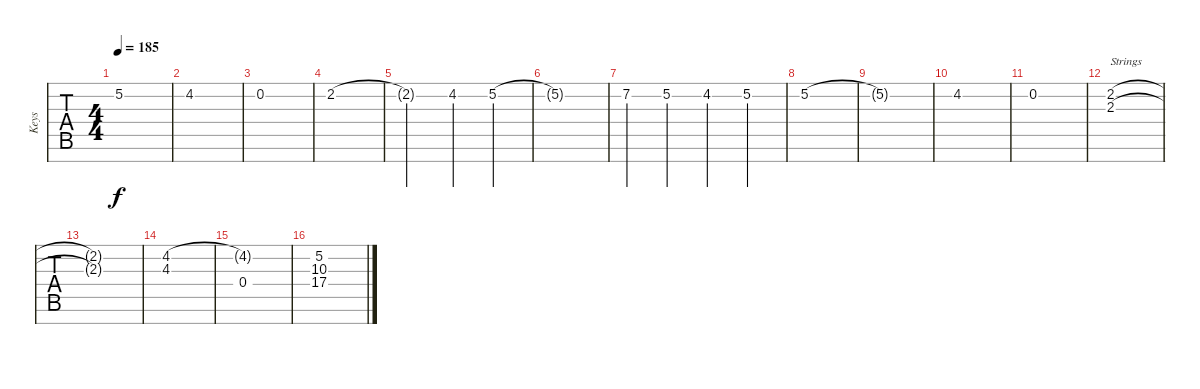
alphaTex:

\track ("Keys" "Keys") {instrument lead2sawtooth}
\staff {tabs}
\tuning (C6 C5 C4 C3 C2 C1 C0) {hide}
\ts (4 4)
\tempo 185
\clef f4
\ks c
5.2{t}.1{dy f} |
4.2.1 |
0.2.1 |
2.2.1 |
2.2{t}.2 4.2.4 5.2.4 |
5.2{t}.1 |
7.2.4 5.2.4 4.2.4 5.2.4 |
5.2.1 |
5.2{t}.1 |
4.2.1 |
0.2.1 |
(2.2 2.3).1{txt "Strings" instrument stringensemble1} |
(2.2{t} 2.3{t}).1 |
(4.2 4.3).1 |
(4.2{t} 0.4).1 |
(5.2 10.3 17.4).1
